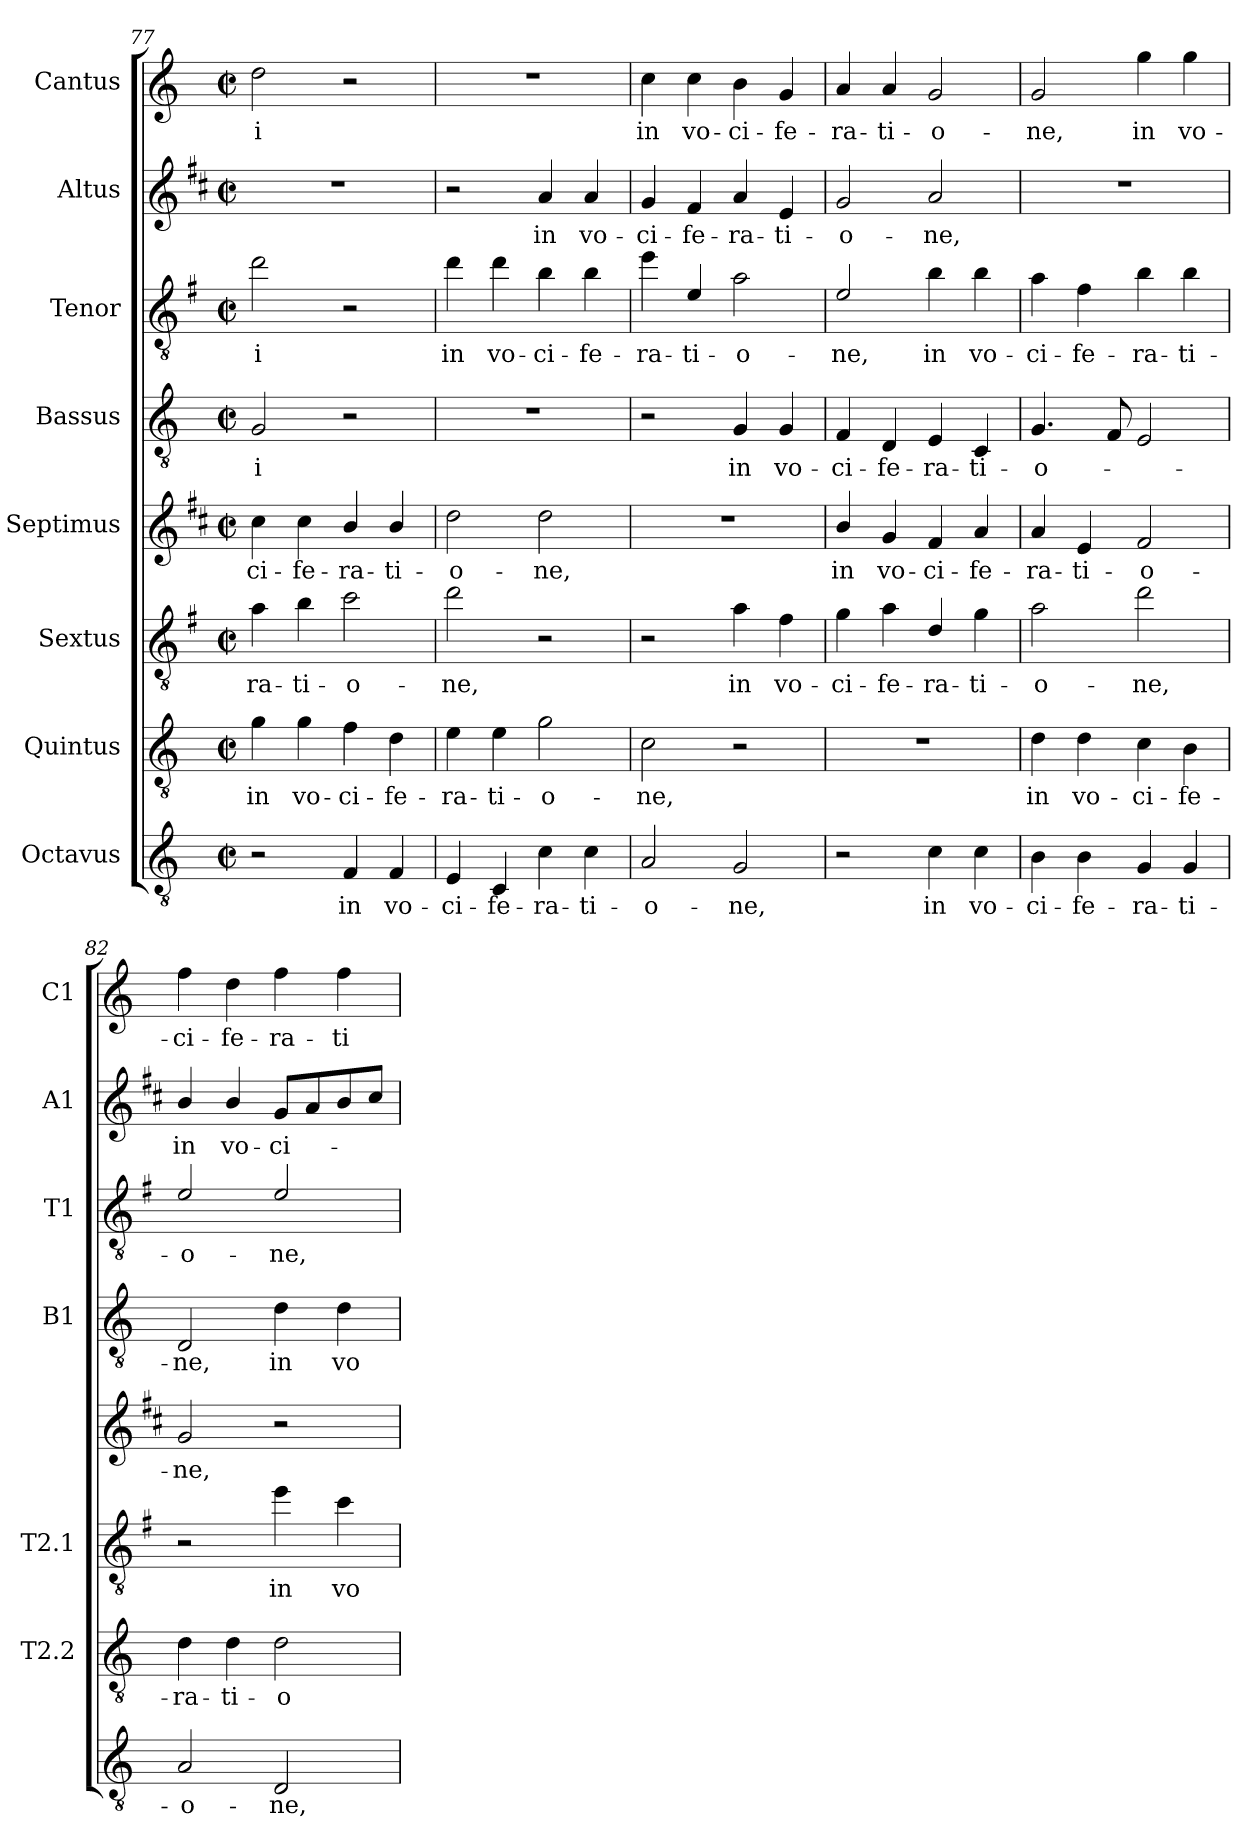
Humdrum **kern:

**kern	**text	**kern	**text	**kern	**text	**kern	**text	**kern	**text	**kern	**text	**kern	**text	**kern	**text
*part8	*part8	*part7	*part7	*part6	*part6	*part5	*part5	*part4	*part4	*part3	*part3	*part2	*part2	*part1	*part1
*staff8	*staff8	*staff7	*staff7	*staff6	*staff6	*staff5	*staff5	*staff4	*staff4	*staff3	*staff3	*staff2	*staff2	*staff1	*staff1
*I"Octavus	*	*I"Quintus	*	*I"Sextus	*	*I"Septimus	*	*I"Bassus	*	*I"Tenor	*	*I"Altus	*	*I"Cantus	*
*	*	*I'T2.2	*	*I'T2.1	*	*	*	*I'B1	*	*I'T1	*	*I'A1	*	*I'C1	*
*clefGv2	*	*clefGv2	*	*clefGv2	*	*clefG2	*	*clefGv2	*	*clefGv2	*	*clefG2	*	*clefG2	*
*	*	*	*	*ITrd4c7	*	*ITrd1c2	*	*	*	*ITrd4c7	*	*ITrd1c2	*	*	*
*k[]	*	*k[]	*	*k[]	*	*k[]	*	*k[]	*	*k[]	*	*k[]	*	*k[]	*
*C:	*	*C:	*	*C:	*	*C:	*	*C:	*	*C:	*	*C:	*	*C:	*
*M2/2	*	*M2/2	*	*M2/2	*	*M2/2	*	*M2/2	*	*M2/2	*	*M2/2	*	*M2/2	*
*met(c|)	*	*met(c|)	*	*met(c|)	*	*met(c|)	*	*met(c|)	*	*met(c|)	*	*met(c|)	*	*met(c|)	*
=77	=77	=77	=77	=77	=77	=77	=77	=77	=77	=77	=77	=77	=77	=77	=77
!	!	!	!LO:LY:b	!	!LO:LY:b	!	!LO:LY:b	!	!LO:LY:b	!	!LO:LY:b	!	!	!	!LO:LY:b
2r	.	4g\	in	4d\	-ra-	4b\	-ci-	2G/	-i	2g\	-i	1r	.	2dd\	-i
!	!	!	!LO:LY:b	!	!LO:LY:b	!	!LO:LY:b	!	!	!	!	!	!	!	!
.	.	4g\	vo-	4e\	-ti-	4b\	-fe-	.	.	.	.	.	.	.	.
!	!LO:LY:b	!	!LO:LY:b	!	!LO:LY:b	!	!LO:LY:b	!	!	!	!	!	!	!	!
4F/	in	4f\	-ci-	2f\	-o-	4a/	-ra-	2r	.	2r	.	.	.	2r	.
!	!LO:LY:b	!	!LO:LY:b	!	!	!	!LO:LY:b	!	!	!	!	!	!	!	!
4F/	vo-	4d\	-fe-	.	.	4a/	-ti-	.	.	.	.	.	.	.	.
!!LO:LB:g=z
=78	=78	=78	=78	=78	=78	=78	=78	=78	=78	=78	=78	=78	=78	=78	=78
!	!LO:LY:b	!	!LO:LY:b	!	!LO:LY:b	!	!LO:LY:b	!	!	!	!LO:LY:b	!	!	!	!
4E/	-ci-	4e\	-ra-	2g\	-ne,	2cc\	-o-	1r	.	4g\	in	2r	.	1r	.
!	!LO:LY:b	!	!LO:LY:b	!	!	!	!	!	!	!	!LO:LY:b	!	!	!	!
4C/	-fe-	4e\	-ti-	.	.	.	.	.	.	4g\	vo-	.	.	.	.
!	!LO:LY:b	!	!LO:LY:b	!	!	!	!LO:LY:b	!	!	!	!LO:LY:b	!	!LO:LY:b	!	!
4c\	-ra-	2g\	-o-	2r	.	2cc\	-ne,	.	.	4e\	-ci-	4g/	in	.	.
!	!LO:LY:b	!	!	!	!	!	!	!	!	!	!LO:LY:b	!	!LO:LY:b	!	!
4c\	-ti-	.	.	.	.	.	.	.	.	4e\	-fe-	4g/	vo-	.	.
=79	=79	=79	=79	=79	=79	=79	=79	=79	=79	=79	=79	=79	=79	=79	=79
!	!LO:LY:b	!	!LO:LY:b	!	!	!	!	!	!	!	!LO:LY:b	!	!LO:LY:b	!	!LO:LY:b
2A/	-o-	2c\	-ne,	2r	.	1r	.	2r	.	4a\	-ra-	4f/	-ci-	4cc\	in
!	!	!	!	!	!	!	!	!	!	!	!LO:LY:b	!	!LO:LY:b	!	!LO:LY:b
.	.	.	.	.	.	.	.	.	.	4A/	-ti-	4e/	-fe-	4cc\	vo-
!	!LO:LY:b	!	!	!	!LO:LY:b	!	!	!	!LO:LY:b	!	!LO:LY:b	!	!LO:LY:b	!	!LO:LY:b
2G/	-ne,	2r	.	4d\	in	.	.	4G/	in	2d\	-o-	4g/	-ra-	4b\	-ci-
!	!	!	!	!	!LO:LY:b	!	!	!	!LO:LY:b	!	!	!	!LO:LY:b	!	!LO:LY:b
.	.	.	.	4B\	vo-	.	.	4G/	vo-	.	.	4d/	-ti-	4g/	-fe-
=80	=80	=80	=80	=80	=80	=80	=80	=80	=80	=80	=80	=80	=80	=80	=80
!	!	!	!	!	!LO:LY:b	!	!LO:LY:b	!	!LO:LY:b	!	!LO:LY:b	!	!LO:LY:b	!	!LO:LY:b
2r	.	1r	.	4c\	-ci-	4a/	in	4F/	-ci-	2A/	-ne,	2f/	-o-	4a/	-ra-
!	!	!	!	!	!LO:LY:b	!	!LO:LY:b	!	!LO:LY:b	!	!	!	!	!	!LO:LY:b
.	.	.	.	4d\	-fe-	4f/	vo-	4D/	-fe-	.	.	.	.	4a/	-ti-
!	!LO:LY:b	!	!	!	!LO:LY:b	!	!LO:LY:b	!	!LO:LY:b	!	!LO:LY:b	!	!LO:LY:b	!	!LO:LY:b
4c\	in	.	.	4G/	-ra-	4e/	-ci-	4E/	-ra-	4e\	in	2g/	-ne,	2g/	-o-
!	!LO:LY:b	!	!	!	!LO:LY:b	!	!LO:LY:b	!	!LO:LY:b	!	!LO:LY:b	!	!	!	!
4c\	vo-	.	.	4c\	-ti-	4g/	-fe-	4C/	-ti-	4e\	vo-	.	.	.	.
=81	=81	=81	=81	=81	=81	=81	=81	=81	=81	=81	=81	=81	=81	=81	=81
!	!LO:LY:b	!	!LO:LY:b	!	!LO:LY:b	!	!LO:LY:b	!	!LO:LY:b	!	!LO:LY:b	!	!	!	!LO:LY:b
4B\	-ci-	4d\	in	2d\	-o-	4g/	-ra-	4.G/	-o-	4d\	-ci-	1r	.	2g/	-ne,
!	!LO:LY:b	!	!LO:LY:b	!	!	!	!LO:LY:b	!	!	!	!LO:LY:b	!	!	!	!
4B\	-fe-	4d\	vo-	.	.	4d/	-ti-	.	.	4B\	-fe-	.	.	.	.
.	.	.	.	.	.	.	.	8F/	.	.	.	.	.	.	.
!	!LO:LY:b	!	!LO:LY:b	!	!LO:LY:b	!	!LO:LY:b	!	!	!	!LO:LY:b	!	!	!	!LO:LY:b
4G/	-ra-	4c\	-ci-	2g\	-ne,	2e/	-o-	2E/	.	4e\	-ra-	.	.	4gg\	in
!	!LO:LY:b	!	!LO:LY:b	!	!	!	!	!	!	!	!LO:LY:b	!	!	!	!LO:LY:b
4G/	-ti-	4B\	-fe-	.	.	.	.	.	.	4e\	-ti-	.	.	4gg\	vo-
=82	=82	=82	=82	=82	=82	=82	=82	=82	=82	=82	=82	=82	=82	=82	=82
!	!LO:LY:b	!	!LO:LY:b	!	!	!	!LO:LY:b	!	!LO:LY:b	!	!LO:LY:b	!	!LO:LY:b	!	!LO:LY:b
2A/	-o-	4d\	-ra-	2r	.	2f/	-ne,	2D/	-ne,	2A/	-o-	4a/	in	4ff\	-ci-
!	!	!	!LO:LY:b	!	!	!	!	!	!	!	!	!	!LO:LY:b	!	!LO:LY:b
.	.	4d\	-ti-	.	.	.	.	.	.	.	.	4a/	vo-	4dd\	-fe-
!	!LO:LY:b	!	!LO:LY:b	!	!LO:LY:b	!	!	!	!LO:LY:b	!	!LO:LY:b	!	!LO:LY:b	!	!LO:LY:b
2D/	-ne,	2d\	-o-	4a\	in	2r	.	4d\	in	2A/	-ne,	8f/L	-ci-	4ff\	-ra-
.	.	.	.	.	.	.	.	.	.	.	.	8g/	.	.	.
!	!	!	!	!	!LO:LY:b	!	!	!	!LO:LY:b	!	!	!	!	!	!LO:LY:b
.	.	.	.	4f\	vo-	.	.	4d\	vo-	.	.	8a/	.	4ff\	-ti-
.	.	.	.	.	.	.	.	.	.	.	.	8b/J	.	.	.
=	=	=	=	=	=	=	=	=	=	=	=	=	=	=	=
*-	*-	*-	*-	*-	*-	*-	*-	*-	*-	*-	*-	*-	*-	*-	*-
